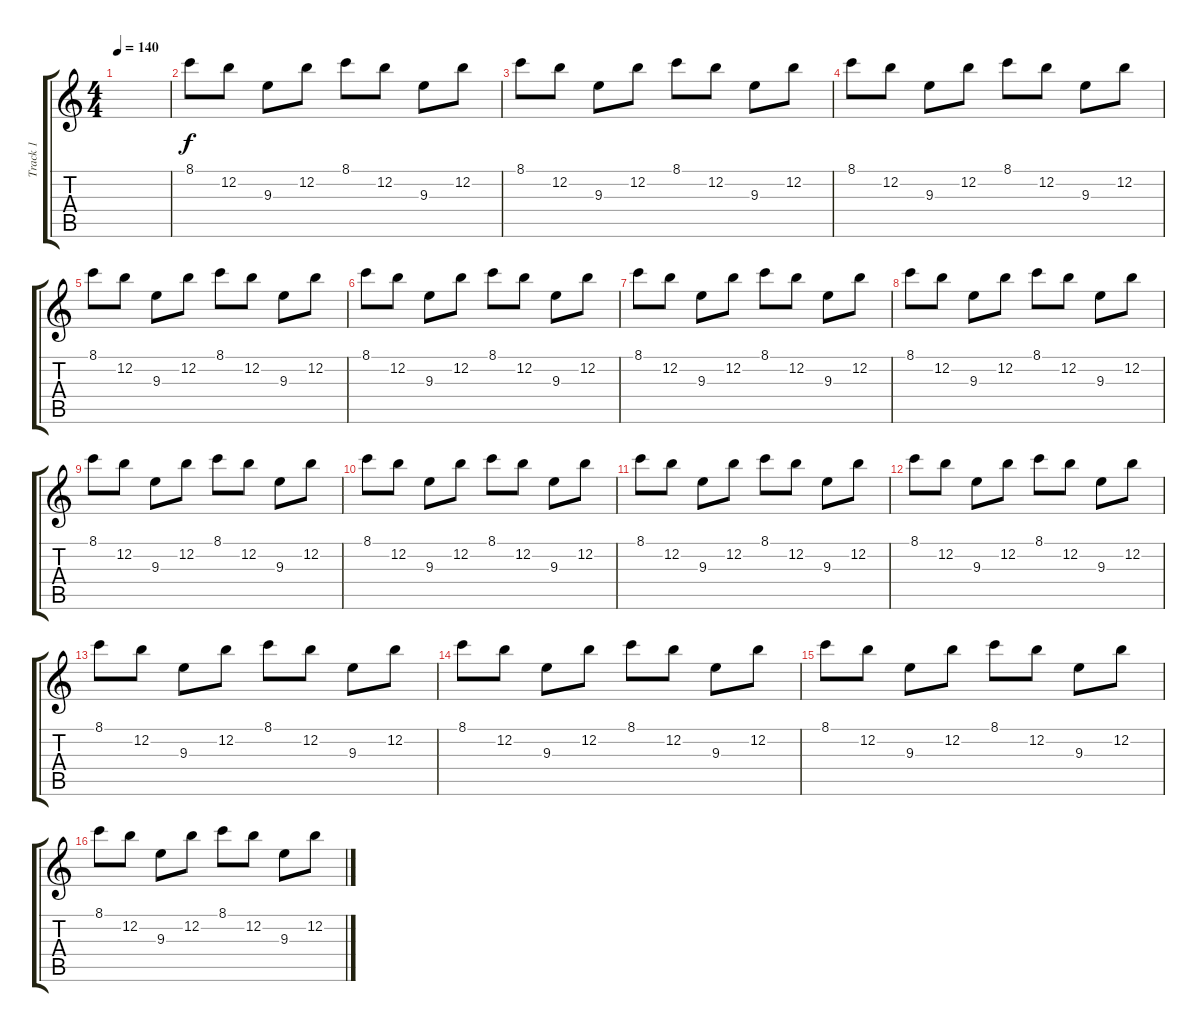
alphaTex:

\track ("Track 1" "Track 1") {instrument acousticguitarsteel}
\staff {score tabs}
\tuning (E4 B3 G3 D3 A2 E2) {hide}
\ts (4 4)
\tempo 140
\clef g2
\ks c
|
8.1.8 12.2.8 9.3.8 12.2.8 8.1.8 12.2.8 9.3.8 12.2.8 |
8.1.8 12.2.8 9.3.8 12.2.8 8.1.8 12.2.8 9.3.8 12.2.8 |
8.1.8 12.2.8 9.3.8 12.2.8 8.1.8 12.2.8 9.3.8 12.2.8 |
8.1.8 12.2.8 9.3.8 12.2.8 8.1.8 12.2.8 9.3.8 12.2.8 |
8.1.8 12.2.8 9.3.8 12.2.8 8.1.8 12.2.8 9.3.8 12.2.8 |
8.1.8 12.2.8 9.3.8 12.2.8 8.1.8 12.2.8 9.3.8 12.2.8 |
8.1.8 12.2.8 9.3.8 12.2.8 8.1.8 12.2.8 9.3.8 12.2.8 |
8.1.8 12.2.8 9.3.8 12.2.8 8.1.8 12.2.8 9.3.8 12.2.8 |
8.1.8 12.2.8 9.3.8 12.2.8 8.1.8 12.2.8 9.3.8 12.2.8 |
8.1.8 12.2.8 9.3.8 12.2.8 8.1.8 12.2.8 9.3.8 12.2.8 |
8.1.8 12.2.8 9.3.8 12.2.8 8.1.8 12.2.8 9.3.8 12.2.8 |
8.1.8 12.2.8 9.3.8 12.2.8 8.1.8 12.2.8 9.3.8 12.2.8 |
8.1.8 12.2.8 9.3.8 12.2.8 8.1.8 12.2.8 9.3.8 12.2.8 |
8.1.8 12.2.8 9.3.8 12.2.8 8.1.8 12.2.8 9.3.8 12.2.8 |
8.1.8 12.2.8 9.3.8 12.2.8 8.1.8 12.2.8 9.3.8 12.2.8
